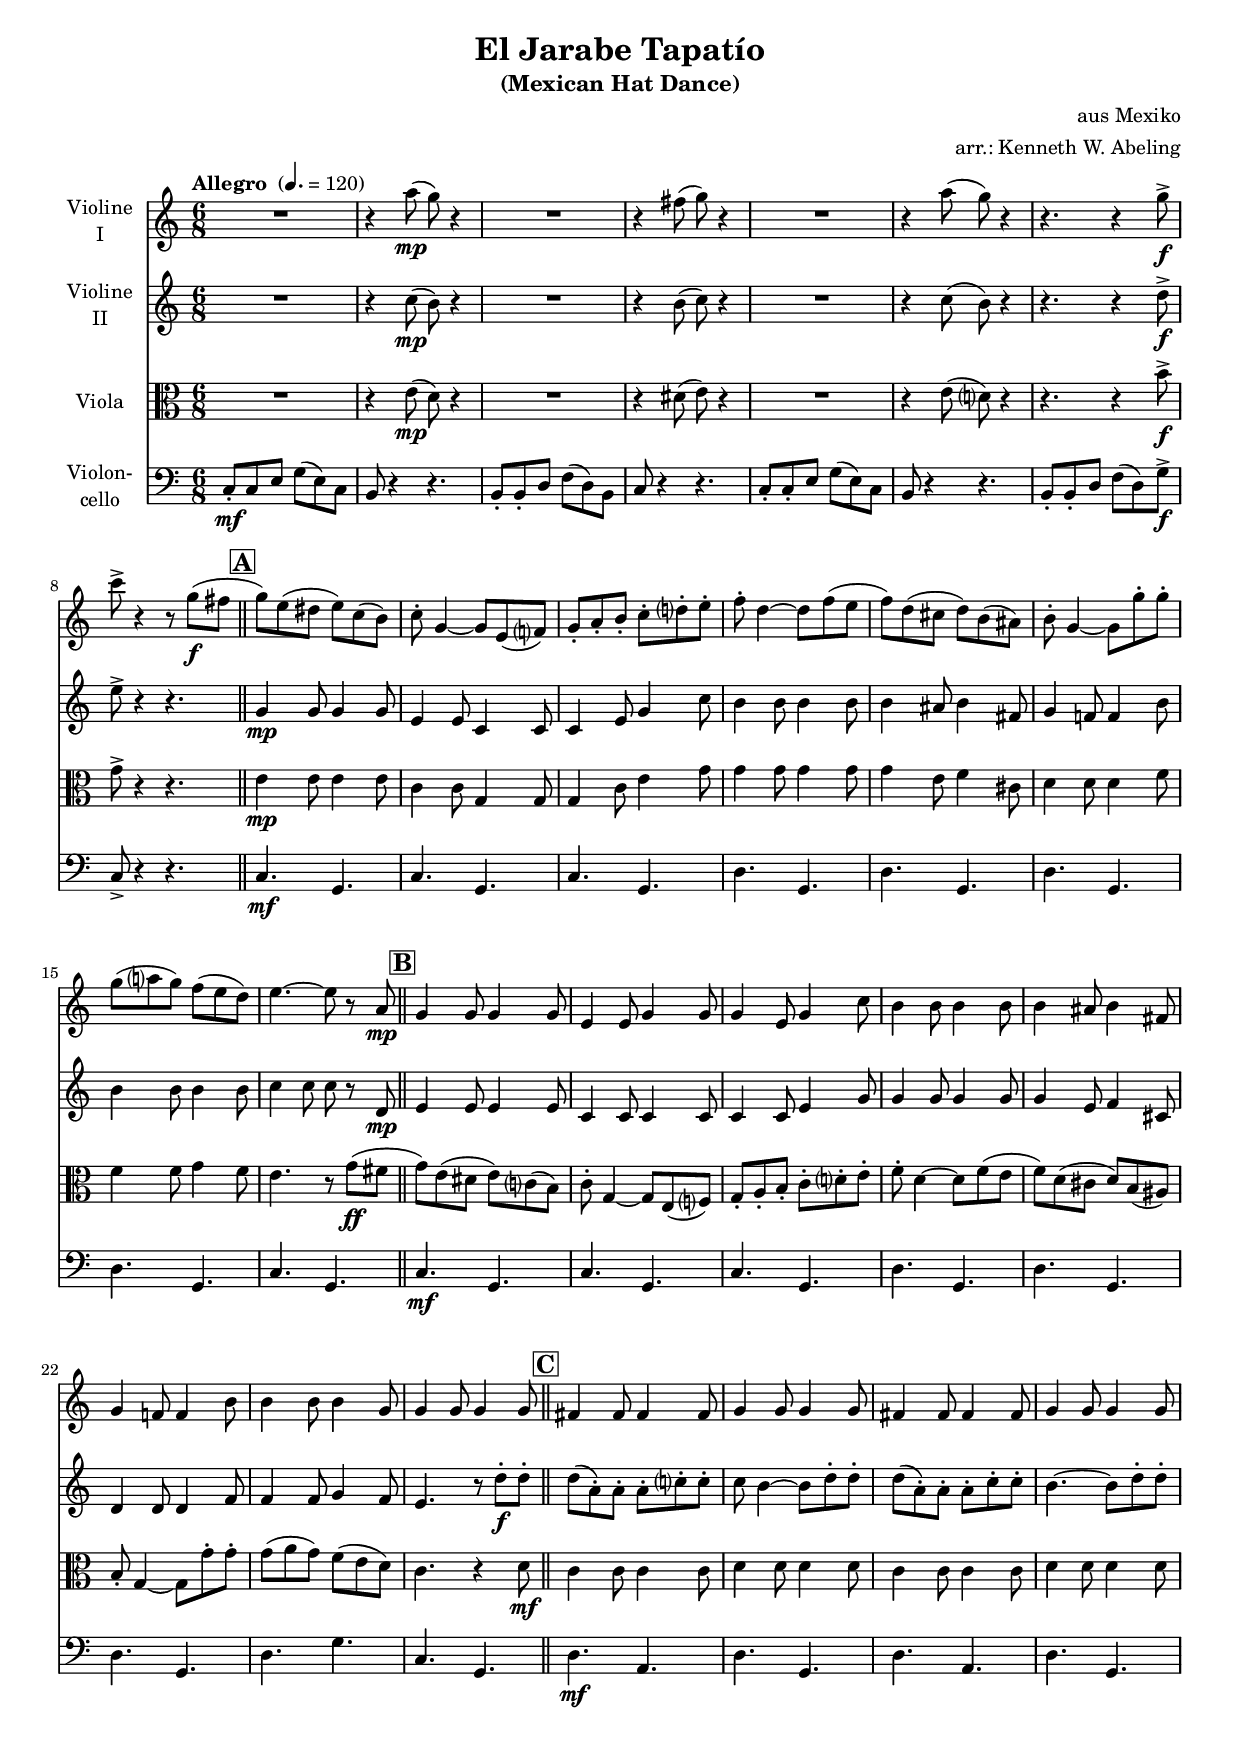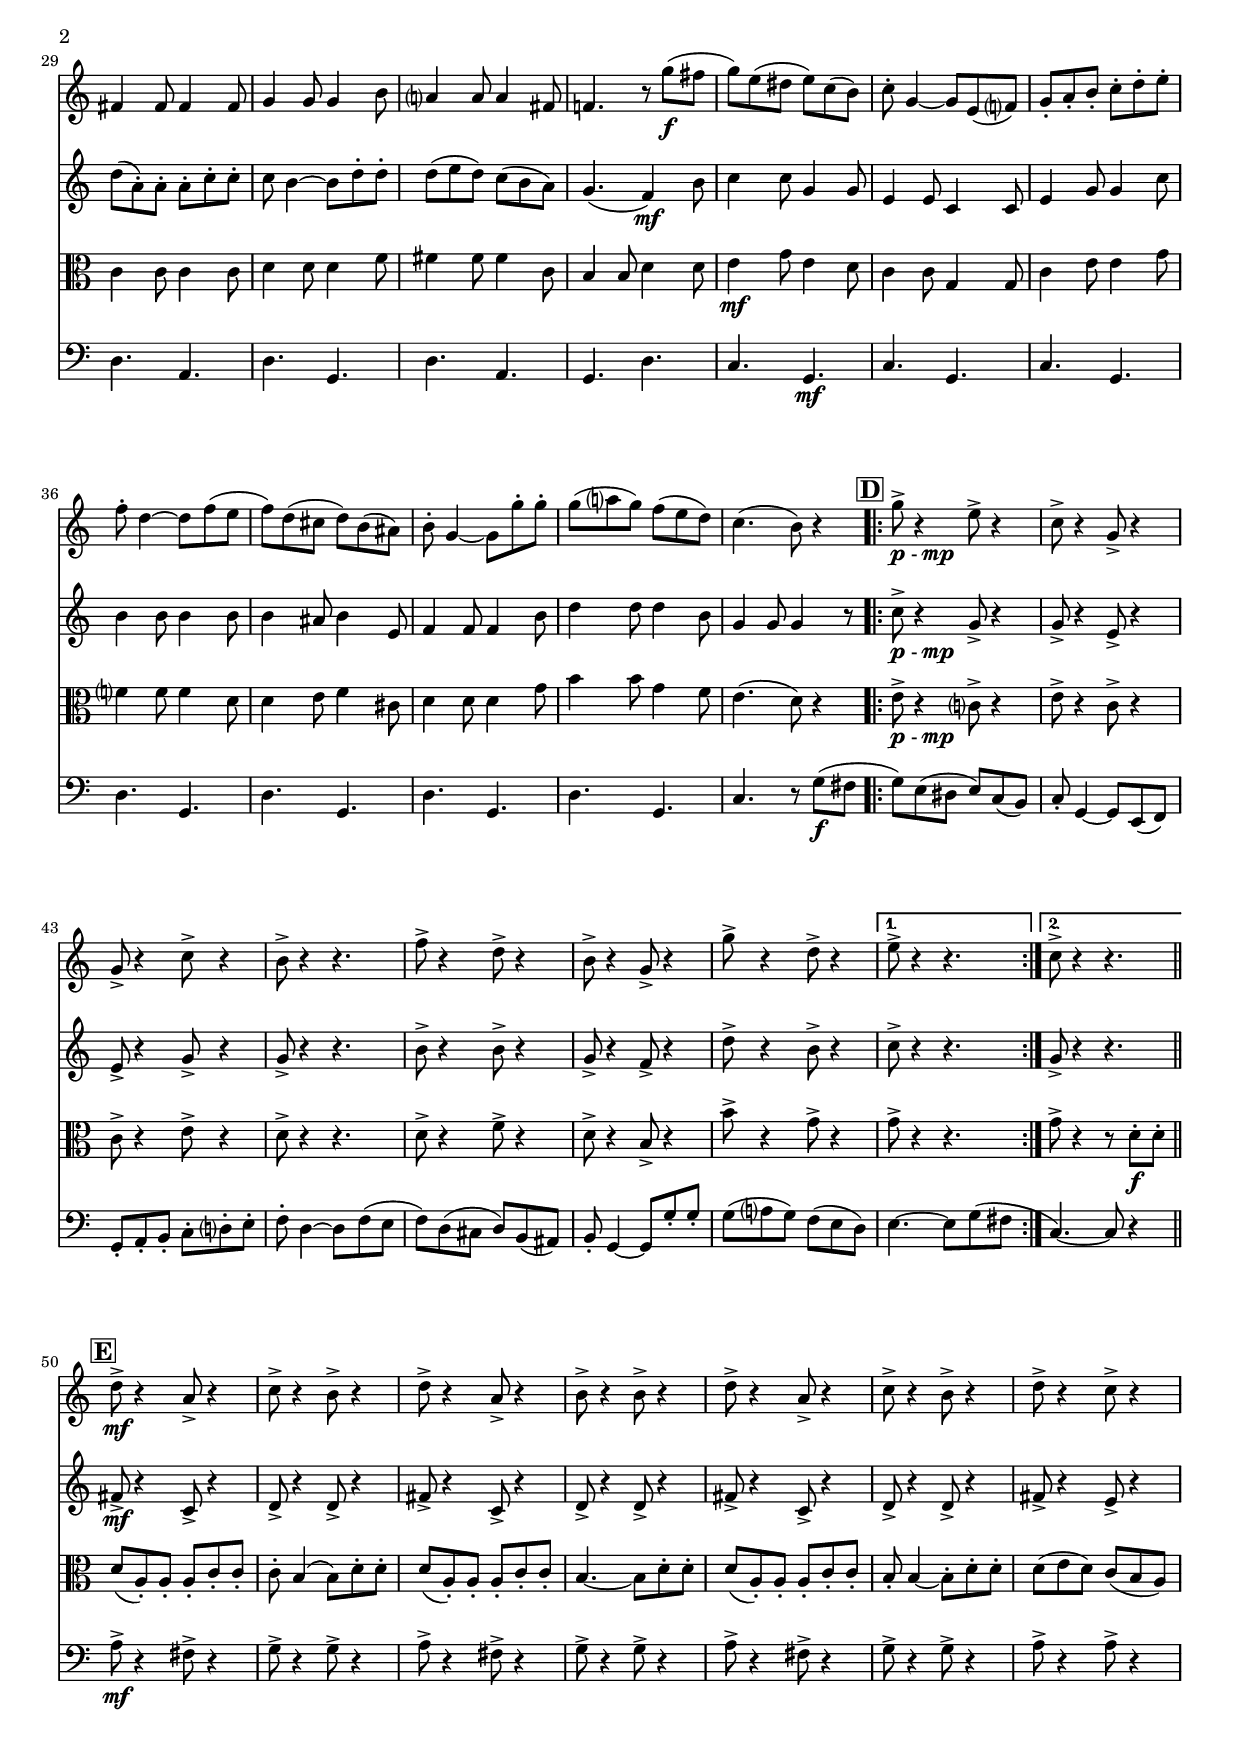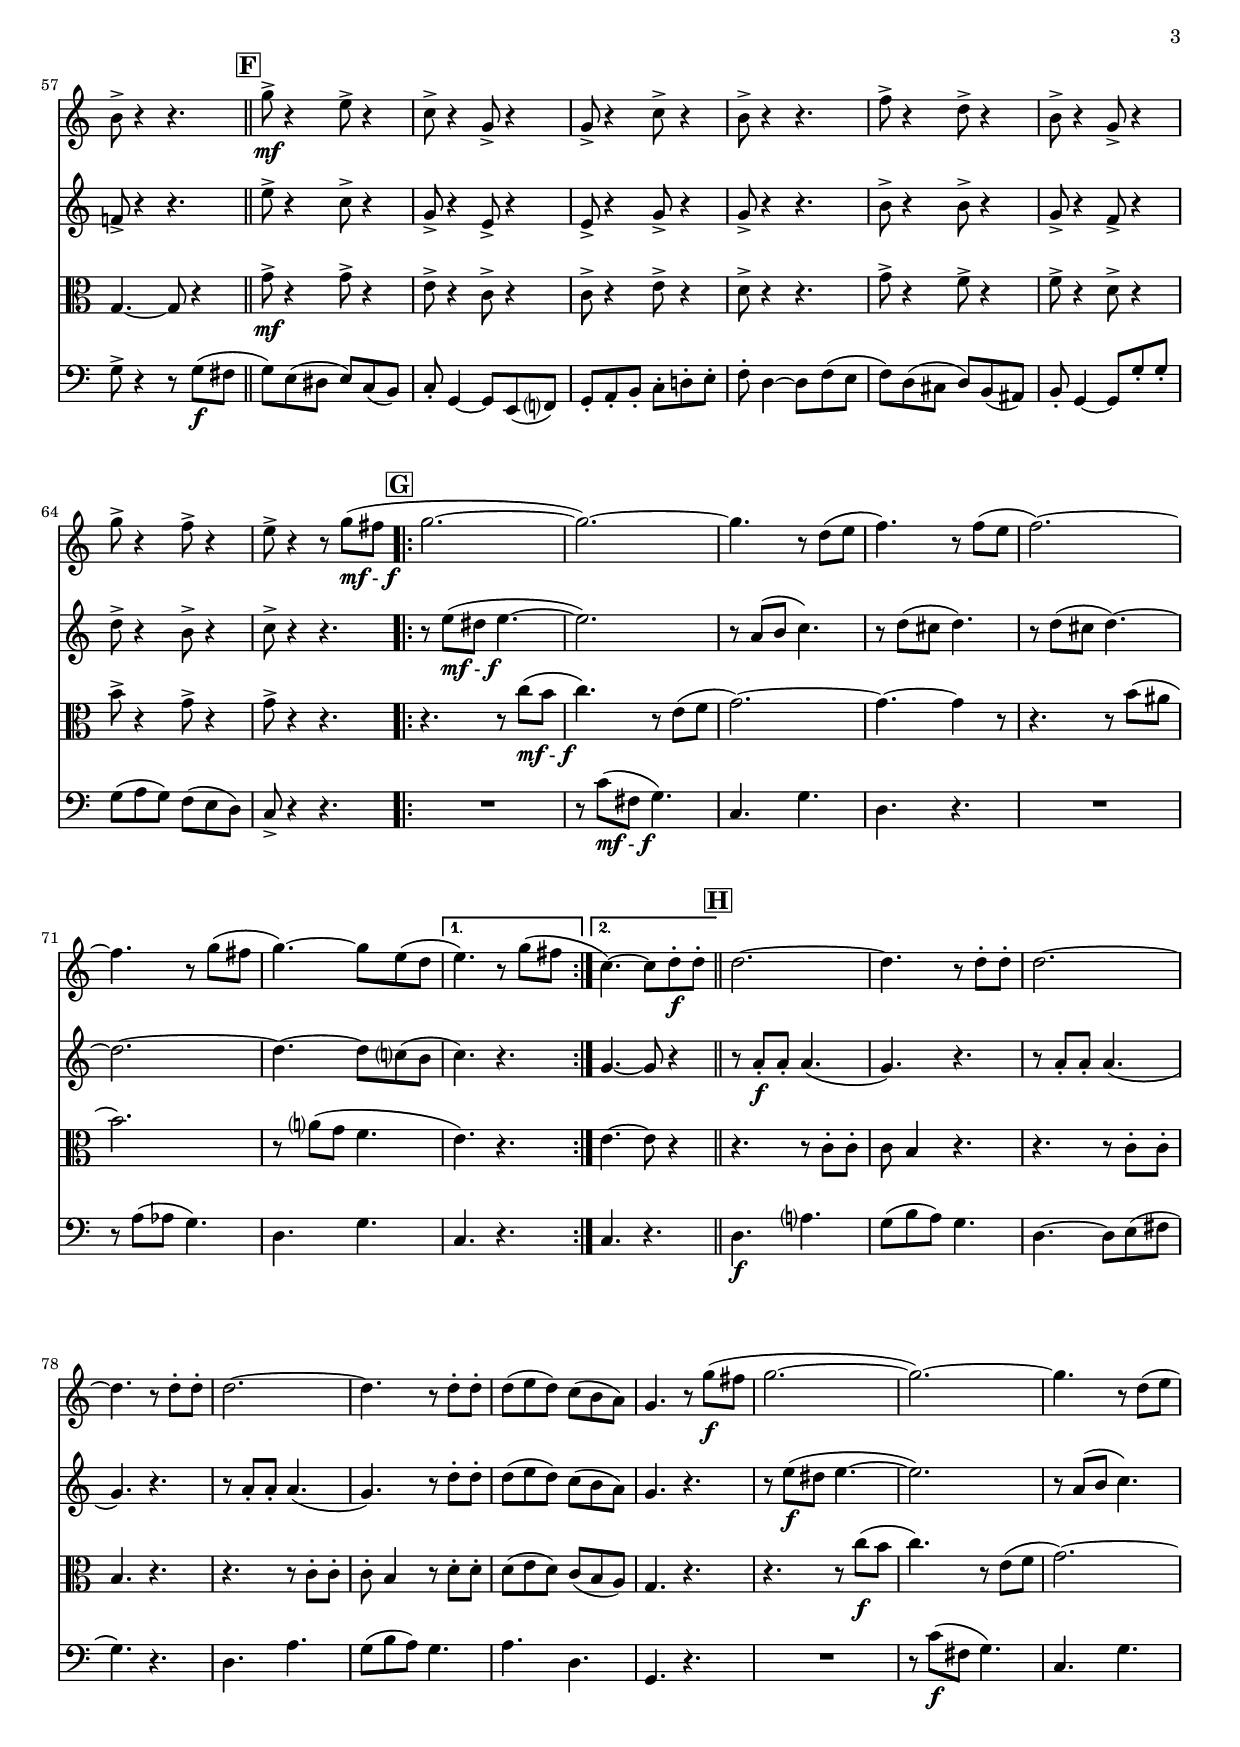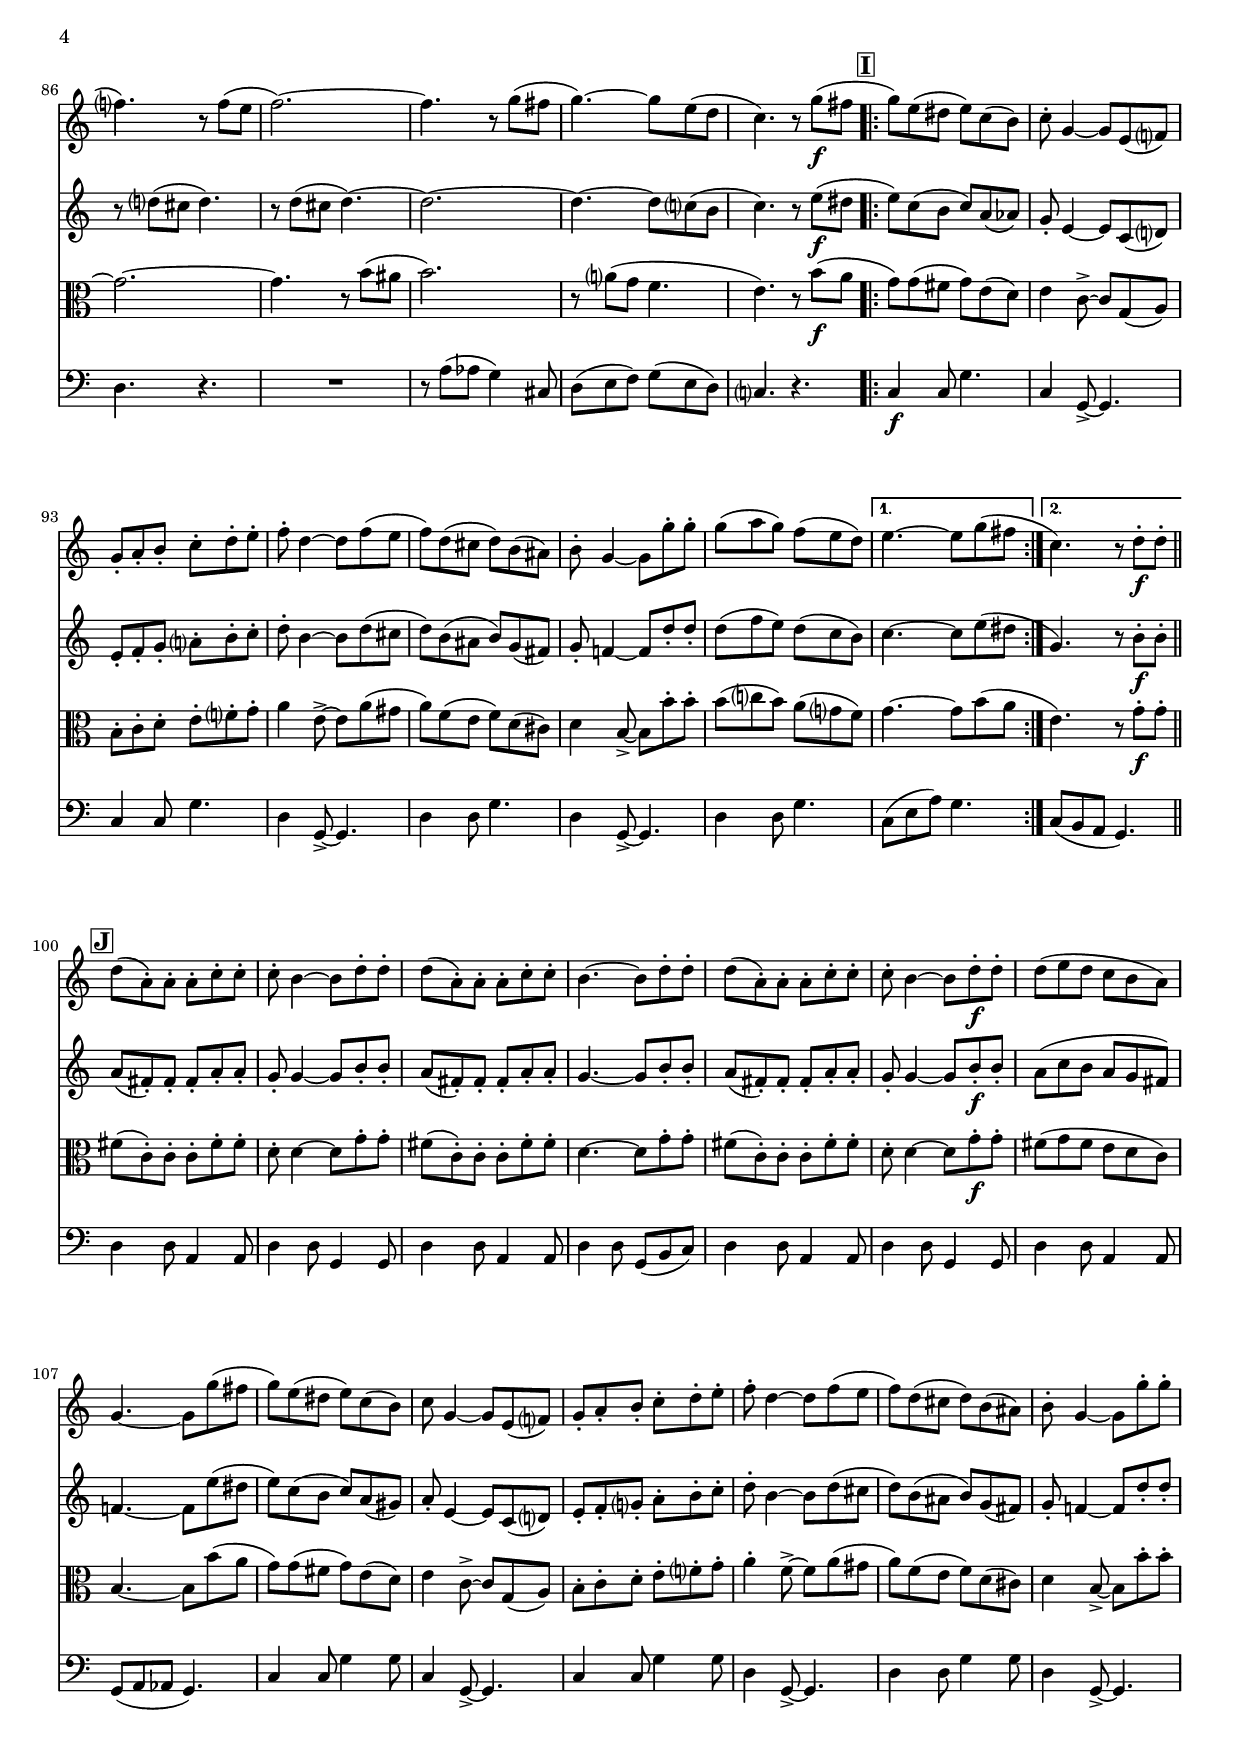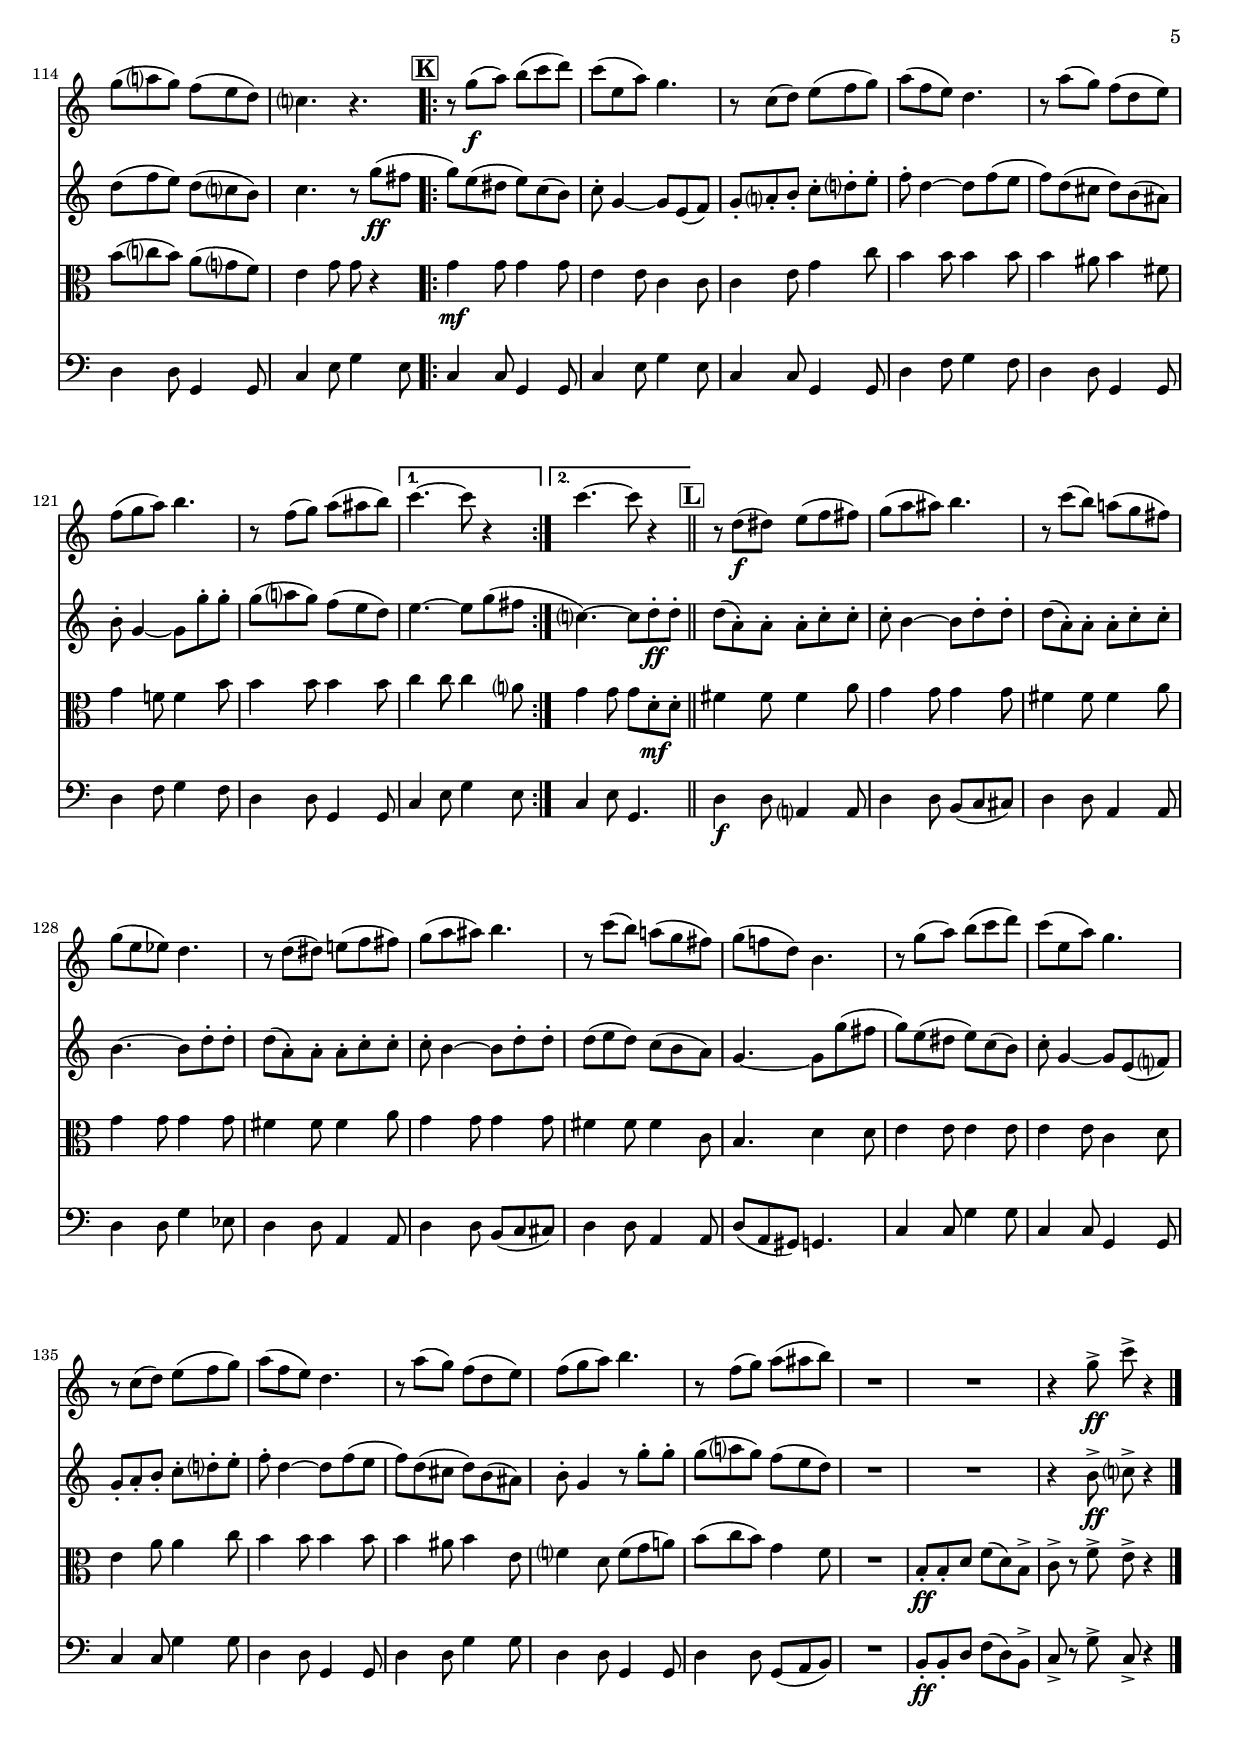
\version "2.18.2"
\include "deutsch.ly"

#(set-global-staff-size 17.25)

\header {
  title     = "El Jarabe Tapatío"
  subtitle  = "(Mexican Hat Dance)"
  composer  = "aus Mexiko"
  arranger  = "arr.: Kenneth W. Abeling"
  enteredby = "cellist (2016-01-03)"
%  piece     = ""
}

voiceconsts = {
 \key c \major
 \time 6/8
 \numericTimeSignature
 \compressFullBarRests
 \tempo "Allegro " 4. = 120
% \set tupletSpannerDuration = #(ly:make-moment 1 4)
}

mifl= "oboe"
mist = "string ensemble 1"
miva = "pizzicato strings"
%miba = "bassoon"
miba = "drawbar organ"

mff = \markup { \dynamic mf "-" \dynamic f }
pmp = \markup { \dynamic p  "-" \dynamic mp }

boxa = { \bar "||" \mark \markup \box \bold "A" }
boxb = { \bar "||" \mark \markup \box \bold "B" }
boxc = { \bar "||" \mark \markup \box \bold "C" }
boxd = {           \mark \markup \box \bold "D" }
boxe = { \bar "||" \mark \markup \box \bold "E" }
boxf = { \bar "||" \mark \markup \box \bold "F" }
boxg = {           \mark \markup \box \bold "G" }
boxh = { \bar "||" \mark \markup \box \bold "H" }
boxi = {           \mark \markup \box \bold "I" }
boxj = { \bar "||" \mark \markup \box \bold "J" }
boxk = {           \mark \markup \box \bold "K" }
boxl = { \bar "||" \mark \markup \box \bold "L" }

va = \relative c''' {
  \voiceconsts

  R2.
  r4 a8(\mp g) r4
  R2.
  r4 fis8( g) r4
  R2.
  r4 a8( g) r4
  r4. r4 g8->\f

  c-> r4 r8 g(\f fis \boxa
  g) e( dis e) c( h)
  c-. g4~ g8 e( f?)
  g-. a-. h-. c-. d?-. e-.

  f-. d4~ d8 f( e
  f) d( cis d) h( ais)
  h-. g4~ g8 g'-. g-.
  g( a? g) f( e d)
  e4.~ e8 r a,\mp \boxb

  g4 g8 g4 g8
  e4 e8 g4 g8
  g4 e8 g4 c8
  h4 h8 h4 h8
  h4 ais8 h4 fis8
  g4 f!8 f4 h8

  h4 h8 h4 g8
  g4 g8 g4 g8 \boxc
  fis4 fis8 fis4 fis8
  g4 g8 g4 g8
  fis4 fis8 fis4 fis8
  g4 g8 g4 g8

  fis4 fis8 fis4 fis8
  g4 g8 g4 h8
  a?4 a8 a4 fis8
  f!4. r8 g'(\f fis
  g) e( dis e) c( h)
  c-. g4~ g8 e( f?)

  g-. a-. h-. c-. d-. e-.
  f-. d4~ d8 f( e
  f) d( cis d) h( ais)
  h-. g4~ g8 g'-. g-.
  g( a? g) f( e d)

  c4.( h8) r4 \boxd

  \repeat volta 2 {
    g'8->_\pmp r4 e8-> r4
    c8-> r4 g8-> r4
    g8-> r4 c8-> r4
    h8-> r4 r4.

    f'8-> r4 d8-> r4
    h8-> r4 g8-> r4
    g'8-> r4 d8-> r4
  }
  \alternative {
    { e8-> r4 r4. }
    { c8-> r4 r4. }
  } \boxe

  d8->\mf r4 a8-> r4
  c8-> r4 h8-> r4
  d8-> r4 a8-> r4
  h8-> r4 h8-> r4
  d8-> r4 a8-> r4
  c8-> r4 h8-> r4

  d8-> r4 c8-> r4
  h8-> r4 r4. \boxf
  g'8->\mf r4 e8-> r4
  c8-> r4 g8-> r4
  g8-> r4 c8-> r4

  h8-> r4 r4.
  f'8-> r4 d8-> r4
  h8-> r4 g8-> r4
  g'8-> r4 f8-> r4
  e8-> r4 r8 g(_\mff fis \boxg

  \repeat volta 2 {
    g2.~
    g)~
    g4. r8 d( e
    f4.) r8 f( e
    f2.)~
    f4. r8 g( fis
    g4.)~ g8 e( d
  }
  \alternative {
    { e4.) r8 g( fis }
    { c4.)~ c8 d-.\f d-. }
  } \boxh
  d2.~
  d4. r8 d-. d-.
  d2.~
  d4. r8 d-. d-.
  d2.~

  d4. r8 d-. d-.
  d( e d) c( h a)
  g4. r8 g'(\f fis
  g2.~
  g)~
  g4. r8 d( e

  f?4.) r8 f( e
  f2.)~
  f4. r8 g( fis
  g4.)~ g8 e( d
  c4.) r8 g'(\f fis \boxi
  
  \repeat volta 2 {
    g) e( dis e) c( h)
    c-. g4~ g8 e( f?)
    g-. a-. h-. c-. d-. e-.
    f-. d4~ d8 f( e

    f) d( cis d) h( ais)
    h-. g4~ g8 g'-. g-.
    g( a g) f( e d)
  }
  \alternative {
    { e4.~ e8 g( fis }
    { c4.) r8 d-.\f d-. }
  } \boxj

  d( a)-. a-. a-. c-. c-.
  c-. h4~ h8 d-. d-.
  d( a)-. a-. a-. c-. c-.
  h4.~ h8 d-. d-.
  d( a)-. a-. a-. c-. c-.

  c-. h4~ h8 d-.\f d-.
  d( e d c h a)
  g4.~ g8 g'( fis
  g) e( dis e) c( h)
  c g4~ g8 e( f?)

  g-. a-. h-. c-. d-. e-.
  f-. d4~ d8 f( e
  f) d( cis d) h( ais)
  h-. g4~ g8 g'-. g-.
  g( a? g) f( e d)

  c?4. r \boxk
  \repeat volta 2 {
    r8 g'(\f a) h( c d)
    c( e, a) g4.
    r8 c,( d) e( f g)
    a( f e) d4.

    r8 a'( g) f( d e)
    f( g a) h4.
    r8 f( g) a( ais h)
  }
  \alternative {
    { c4.~ c8 r4 }
    { c4.~ c8 r4 }
  } \boxl

  r8 d,(\f dis) e( f fis)
  g( a ais) h4.
  r8 c( h) a!( g fis)
  g( e es) d4.

  r8 d( dis) e!( f fis)
  g( a ais) h4.
  r8 c( h) a!( g fis)
  g( f! d) h4.

  r8 g'( a) h( c d)
  c( e, a) g4.
  r8 c,( d) e( f g)
  a( f e) d4.

  r8 a'( g) f( d e)
  f( g a) h4.
  r8 f( g) a( ais h)
  R2.*2
  r4 g8->\ff c-> r4 \bar "|."
}

vb = \relative c'' {
  \voiceconsts

  R2.
  r4 c8(\mp h) r4
  R2.
  r4 h8( c) r4
  R2.
  r4 c8( h) r4
  r4. r4 d8->\f

  e-> r4 r4. \boxa
  g,4\mp g8 g4 g8
  e4 e8 c4 c8
  c4 e8 g4 c8
  h4 h8 h4 h8

  h4 ais8 h4 fis8
  g4 f!8 f4 h8
  h4 h8 h4 h8
  c4 c8 c r d,\mp \boxb

  e4 e8 e4 e8
  c4 c8 c4 c8
  c4 c8 e4 g8
  g4 g8 g4 g8
  g4 e8 f4 cis8
  d4 d8 d4 f8

  f4 f8 g4 f8
  e4. r8 d'-.\f d-. \boxc
  d( a)-. a-. a-. c?-. c-.
  c h4~ h8 d-. d-.
  d( a)-. a-. a-. c-. c-.
  h4.~ h8 d-. d-.

  d( a)-. a-. a-. c-. c-.
  c h4~ h8 d-. d-.
  d( e d) c( h a)
  g4.( f4)\mf h8
  c4 c8 g4 g8
  e4 e8 c4 c8

  e4 g8 g4 c8
  h4 h8 h4 h8
  h4 ais8 h4 e,8
  f4 f8 f4 h8
  d4 d8 d4 h8
  g4 g8 g4 r8
    
  \repeat volta 2 {
    c->_\pmp r4 g8-> r4
    g8-> r4 e8-> r4
    e8-> r4 g8-> r4
    g8-> r4 r4.
    h8-> r4 h8-> r4
    g8-> r4 f8-> r4

    d'8-> r4 h8-> r4
  }
  \alternative {
    { c8-> r4 r4. }
    { g8-> r4 r4. }
  } \boxe
  fis8->\mf r4 c8-> r4
  d8-> r4 d8-> r4
  fis8-> r4 c8-> r4

  d8-> r4 d8-> r4
  fis8-> r4 c8-> r4
  d8-> r4 d8-> r4
  fis8-> r4 e8-> r4
  f!8-> r4 r4. \boxf
  
  e'8-> r4 c8-> r4
  g8-> r4 e8-> r4
  e8-> r4 g8-> r4
  g8-> r4 r4.
  h8-> r4 h8-> r4
  g8-> r4 f8-> r4
  d'8-> r4 h8-> r4

  c8-> r4 r4. \boxg
  \repeat volta 2 {
    r8 e(_\mff dis e4.~
    e2.)
    r8 a,( h c4.)
    r8 d( cis d4.)
    r8 d( cis d4.)~
    d2.~

    d4.~ d8 c?( h
  }
  \alternative {
    { c4.) r }
    { g~ g8 r4 }
  } \boxh
  r8 a-.\f a-. a4.(
  g) r
  r8 a-. a-. a4.(
  g) r

  r8 a-. a-. a4.(
  g) r8 d'-. d-.
  d( e d) c( h a)
  g4. r
  r8 e'(\f dis e4.~
  e2.)

  r8 a,( h c4.)
  r8 d?( cis d4.)
  r8 d( cis d4.)~
  d2.~
  d4.~ d8 c?( h
  c4.) r8 e(\f dis \boxi
  
  \repeat volta 2 {
    e) c( h c) a( as)
    g-. e4~ e8 c( d?)
    e-. f-. g-. a?-. h-. c-.
    d-. h4~ h8 d( cis

    d) h( ais h) g( fis)
    g-. f!4~ f8 d'-. d-.
    d( f e) d( c h)
  }
  \alternative {
    { c4.~ c8 e( dis }
    { g,4.) r8 h-.\f h-. }
  } \boxj

  a( fis)-. fis-. fis-. a-. a-.
  g-. g4~ g8 h-. h-.
  a( fis)-. fis-. fis-. a-. a-.
  g4.~ g8 h-. h-.
  a( fis)-. fis-. fis-. a-. a-.

  g-. g4~ g8 h-.\f h-.
  a( c h a g fis)
  f!4.~ f8 e'( dis
  e) c( h c) a( gis)
  a-. e4~ e8 c( d?)

  e-. f-. g?-. a-. h-. c-.
  d-. h4~ h8 d( cis
  d) h( ais h) g( fis)
  g-. f!4~ f8 d'-. d-.
  d( f e) d( c? h)

  c4. r8 g'(\ff fis \boxk
  \repeat volta 2 {
    g) e( dis e) c( h)
    c-. g4~ g8 e( f)
    g-. a?-. h-. c-. d?-. e-.
    f-. d4~ d8 f( e

    f) d( cis d) h( ais)
    h-. g4~ g8 g'-. g-.
    g( a? g) f( e d)
  }
  \alternative {
    { e4.~ e8 g( fis }
    { c?4.)~ c8 d-.\ff d-. }
  } \boxl

  d( a)-. a-. a-. c-. c-.
  c-. h4~ h8 d-. d-.
  d( a)-. a-. a-. c-. c-.
  h4.~ h8 d-. d-.

  d( a)-. a-. a-. c-. c-.
  c-. h4~ h8 d-. d-.
  d( e d) c( h a)
  g4.~ g8 g'( fis

  g) e( dis e) c( h)
  c-. g4~ g8 e( f?)
  g-. a-. h-. c-. d?-. e-.
  f-. d4~ d8 f( e

  f) d( cis d) h( ais)
  h-. g4 r8 g'-. g-.
  g( a? g) f( e d)
  R2.*2
  r4 h8->\ff c?-> r4 \bar "|."
}

vc = \relative c' {
  \voiceconsts
  \clef "alto"

  R2.
  r4 e8(\mp d) r4
  R2.
  r4 dis8( e) r4
  R2.
  r4 e8( d?) r4
  r4. r4 h'8->\f

  g-> r4 r4. \boxa
  e4\mp e8 e4 e8
  c4 c8 g4 g8
  g4 c8 e4 g8
  g4 g8 g4 g8
  g4 e8 f4 cis8

  d4 d8 d4 f8
  f4 f8 g4 f8
  e4. r8 g(\ff fis \boxb
  g) e( dis e) c?( h)
  c-. g4~ g8 e( f?)
  g-. a-. h-. c-. d?-. e-.

  f-. d4~ d8 f( e
  f) d( cis d) h( ais)
  h-. g4~ g8 g'-. g-.
  g( a g) f( e d)
  c4. r4 d8\mf \boxc

  c4 c8 c4 c8
  d4 d8 d4 d8
  c4 c8 c4 c8
  d4 d8 d4 d8
  c4 c8 c4 c8
  d4 d8 d4 f8

  fis4 fis8 fis4 c8
  h4 h8 d4 d8
  e4\mf g8 e4 d8
  c4 c8 g4 g8
  c4 e8 e4 g8

  f?4 f8 f4 d8
  d4 e8 f4 cis8
  d4 d8 d4 g8
  h4 h8 g4 f8
  e4.( d8) r4 \boxd
  
  \repeat volta 2 {
    e8->_\pmp r4 c?8-> r4
    e8-> r4 c8-> r4
    c8-> r4 e8-> r4
    d8-> r4 r4.
    d8-> r4 f8-> r4

    d8-> r4 h8-> r4
    h'8-> r4 g8-> r4
  }
  \alternative {
    { g8-> r4 r4. }
    { g8-> r4 r8 d-.\f d-. }
  } \boxe

  d( a)-. a-. a-. c-. c-.
  c-. h4( h8) d-. d-.
  d( a)-. a-. a-. c-. c-.
  h4.~ h8 d-. d-.

  d( a)-. a-. a-. c-. c-.
  h-. h4~ h8-. d-. d-.
  d( e d) c( h a)
  g4.~ g8 r4 \boxf

  g'8->\mf r4 g8-> r4
  e8-> r4 c8-> r4
  c8-> r4 e8-> r4
  d8-> r4 r4.
  g8-> r4 f8-> r4
  f8-> r4 d8-> r4

  h'8-> r4 g8-> r4
  g8-> r4 r4.
  
  \repeat volta 2 {
    r r8 c(_\mff h
    c4.) r8 e,( f
    g2.)~
    g4.~ g4 r8

    r4. r8 h( ais
    h2.)
    r8 a?( g f4.
  }
  \alternative {
    { e) r }
    { e~ e8 r4 }
  } \boxh

  r4. r8 c-. c-.
  c h4 r4.
  r r8 c-. c-.
  h4. r
  r r8 c-. c-.
  c-. h4 r8 d-. d-.

  d( e d) c( h a)
  g4. r
  r r8 c'(\f h
  c4.) r8 e,( f
  g2.)~
  g~
  g4. r8 h( ais

  h2.)
  r8 a?( g f4.
  e) r8 h'(\f a \boxi

  \repeat volta 2 {
    g) g( fis g) e( d)
    e4 c8~-> c g( a)
    h-. c-. d-. e-. f?-. g-.

    a4 e8~-> e a( gis
    a) f( e f) d( cis)
    d4 h8~-> h h'-. h-.
    h( c? h) a( g? f)
  }
  \alternative {
    { g4.~ g8 h( a }
    { e4.) r8 g-.\f g-. }
  } \boxj
  fis( c)-. c-. c-. fis-. fis-.
  d-. d4~ d8 g-. g-.
  fis( c)-. c-.  c-. fis-. fis-.
  d4.~ d8 g-. g-.

  fis( c)-. c-.  c-. fis-. fis-.
  d8-. d4~ d8 g-.\f g-.
  fis( g fis e d c)
  h4.~ h8 h'( a
  g) g( fis g) e( d)

  e4 c8~-> c g( a)
  h-. c-. d-. e-. f?-. g-.
  a4-. f8~-> f a( gis
  a) f( e f) d( cis)
  d4 h8~-> h h'-. h-.

  h( c? h) a( g? f)
  e4 g8 g r4 \boxk

  \repeat volta 2 {
    g4\mf g8 g4 g8
    e4 e8 c4 c8
    c4 e8 g4 c8
    h4 h8 h4 h8

    h4 ais8 h4 fis8
    g4 f!8 f4 h8
    h4 h8 h4 h8
  }
  \alternative {
    { c4 c8 c4 a?8 }
    { g4 g8 g d-.\mf d-. }
  } \boxl

  fis4 fis8 fis4 a8
  g4 g8 g4 g8
  fis4 fis8 fis4 a8
  g4 g8 g4 g8

  fis4 fis8 fis4 a8
  g4 g8 g4 g8
  fis4 fis8 fis4 c8
  h4. d4 d8

  e4 e8 e4 e8
  e4 e8 c4 d8
  e4 a8 a4 c8
  h4 h8 h4 h8
  h4 ais8 h4 e,8

  f?4 d8 f( g a!)
  h( c h) g4 f8
  R2.
  h,8-.\ff h-. d f( d) h->
  c-> r f-> e-> r4 \bar "|."
}

vd = \relative c {
  \voiceconsts
  \clef "bass"

  c8-.\mf c e g( e) c
  h r4 r4.
  h8-. h-. d f( d) h
  c r4 r4.
  
  c8-. c-. e g( e) c
  h r4 r4.
  h8-. h-. d f( d) g->\f
  c,-> r4 r4. \boxa
  
  c4.\mf g
  c g
  c g
  d' g,
  d' g,
  d' g,
  d' g,
  c g \boxb

  c\mf g
  c g
  c g
  d' g,
  d' g,
  d' g,
  d' g
  c, g \boxc

  d'\mf a
  d g,
  d' a
  d g,
  d' a
  d g,
  d' a
  g d'

  c g\mf
  c g
  c g
  d' g,
  d' g,
  d' g,
  d' g,

  c r8 g'(\f fis \boxd
  \repeat volta 2 {
    g) e( dis e) c( h)
    c-. g4~ g8 e( f)
    g-. a-. h-. c-. d?-. e-.
    f-. d4~ d8 f( e

    f) d( cis d) h( ais)
    h-. g4~ g8 g'-. g-.
    g( a? g) f( e d)
  }
  \alternative {
    { e4.~ e8 g( fis}
    { c4.)~ c8 r4 }
  } \boxe

  a'8->\mf r4 fis8-> r4
  g8-> r4 g8-> r4
  a8-> r4 fis8-> r4
  g8-> r4 g8-> r4
  a8-> r4 fis8-> r4
  g8-> r4 g8-> r4
  
  a8-> r4 a8-> r4
  g8-> r4 r8 g(\f fis \boxf
  g) e( dis e) c( h)
  c-. g4~ g8 e( f?)
  g-. a-. h-. c-. d!-. e-.

  f-. d4~ d8 f( e
  f) d( cis d) h( ais)
  h-. g4~ g8 g'-. g-.
  g( a g) f( e d)
  c-> r4 r4. \boxg
  
  \repeat volta 2 {
    R2.
    r8 c'(_\mff fis, g4.)
    c, g'
    d r
    R2.
    r8 a'( as g4.)
    d g
  }
  \alternative {
    { c, r }
    { c r  }
  } \boxh
  d\f a'?
  g8( h a) g4.
  d~ d8 e( fis
  g4.) r
  d a'

  g8( h a) g4.
  a d,
  g, r
  R2.
  r8 c'(\f fis, g4.)
  c, g'

  d r
  R2.
  r8 a'( as g4) cis,8
  d( e f) g( e d)
  c?4. r \boxi
  
  \repeat volta 2 {
    c4\f c8 g'4.
    c,4 g8~-> g4.
    c4 c8 g'4.
    d4 g,8~-> g4.
    d'4 d8 g4.

    d4 g,8~-> g4.
    d'4 d8 g4.
  }
  \alternative {
    { c,8( e a) g4. }
    { c,8( h a g4.) }
  } \boxj
  d'4 d8 a4 a8
  d4 d8 g,4 g8
  d'4 d8 a4 a8
  d4 d8 g,( h c)
  d4 d8 a4 a8
  d4 d8 g,4 g8

  d'4 d8 a4 a8
  g( a as g4.)
  c4 c8 g'4 g8
  c,4 g8~-> g4.
  c4 c8 g'4 g8

  d4 g,8~-> g4.
  d'4 d8 g4 g8
  d4 g,8~-> g4.
  d'4 d8 g,4 g8
  c4 e8 g4 e8 \boxk

  \repeat volta 2 {
    c4 c8 g4 g8
    c4 e8 g4 e8
    c4 c8 g4 g8
    d'4 f8 g4 f8

    d4 d8 g,4 g8
    d'4 f8 g4 f8
    d4 d8 g,4 g8
  }
  \alternative {
    { c4 e8 g4 e8 }
    { c4 e8 g,4. }
  } \boxl

  d'4\f d8 a?4 a8
  d4 d8 h( c cis)
  d4 d8 a4 a8
  d4 d8 g4 es8

  d4 d8 a4 a8
  d4 d8 h( c cis)
  d4 d8 a4 a8
  d( a gis) g4.

  c4 c8 g'4 g8
  c,4 c8 g4 g8
  c4 c8 g'4 g8
  d4 d8 g,4 g8
  d'4 d8 g4 g8

  d4 d8 g,4 g8
  d'4 d8 g,( a h)
  R2.
  h8-.\ff h-. d f( d) h->
  c-> r8 g'-> c,-> r4 \bar "|."
}


music = <<
      \new Staff {
        \set Staff.midiInstrument = \mist
        \set Staff.instrumentName = \markup \center-column { "Violine" "I" }
        \transpose c c { \va }
      }

      \new Staff {
        \set Staff.midiInstrument = \mist
        \set Staff.instrumentName = \markup \center-column { "Violine" "II" }
        \transpose c c { \vb }
      }

      \new Staff {
        \set Staff.midiInstrument = \mist
        \set Staff.instrumentName = \markup \center-column { "Viola" }
        \transpose c c { \vc }
      }

      \new Staff {
        \set Staff.midiInstrument = \miba
        \set Staff.instrumentName = \markup \center-column { "Violon-" "cello" }
        \transpose c c { \vd }
      }
>>

\book {
  \score {
    \music
    \layout {}
  }

  \score {
    \unfoldRepeats \music

    \midi {
      \context {
        \Score
      }
    }
  }
}
